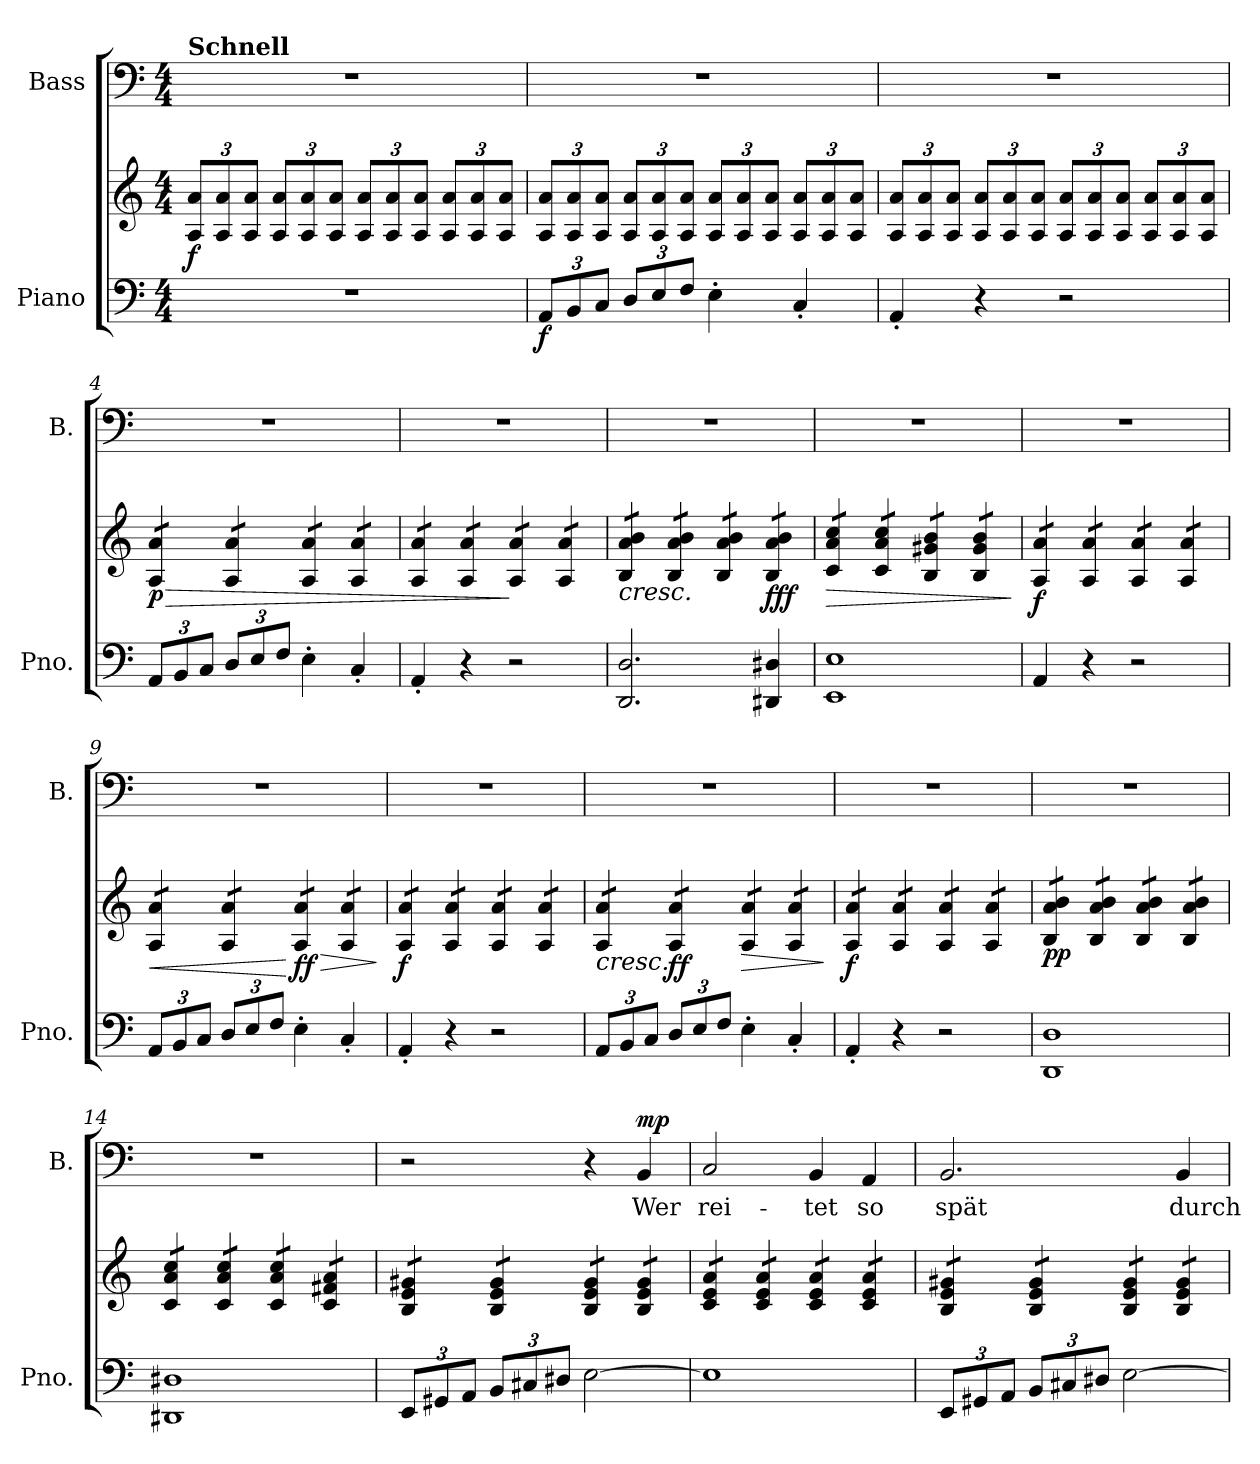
**kern	**kern	**dynam	**kern	**text	**dynam
*part2	*part2	*part2	*part1	*part1	*part1
*staff3	*staff2	*staff2/3	*staff1	*staff1	*staff1
*I"Piano	*	*	*I"Bass	*	*
*I'Pno.	*	*	*I'B.	*	*
*clefF4	*clefG2	*	*clefF4	*	*
*k[]	*k[]	*	*k[]	*	*
*M4/4	*M4/4	*	*M4/4	*	*
*MM152	*MM152	*	*MM152	*	*
*	*Xbrackettup	*	*	*	*
=1	=1	=1	=1	=1	=1
!	!	!	!LO:TX:a:B:t=Schnell	!	!
!	!	!LO:DY:b	!	!	!
1r	12A/ 12a/L	f	1r	.	.
.	12A/ 12a/	.	.	.	.
.	12A/ 12a/J	.	.	.	.
.	12A/ 12a/L	.	.	.	.
.	12A/ 12a/	.	.	.	.
.	12A/ 12a/J	.	.	.	.
.	12A/ 12a/L	.	.	.	.
.	12A/ 12a/	.	.	.	.
.	12A/ 12a/J	.	.	.	.
.	12A/ 12a/L	.	.	.	.
.	12A/ 12a/	.	.	.	.
.	12A/ 12a/J	.	.	.	.
=2	=2	=2	=2	=2	=2
*Xbrackettup	*	*	*	*	*
!	!	!LO:DY:b=2	!	!	!
*	*	*	*^	*	*
*	*	*	*	*^	*	*
*	*	*	*	*	*^	*	*
*	*	*	*	*	*	*^	*	*
12AA/L	12A/ 12a/L	f	1r	12ryy	6ryy	3ryy	3%2ryy	.	.
*	*	*	*MM153	*	*	*	*	*	*
12BB/	12A/ 12a/	.	.	3%2ryy	.	.	.	.	.
*	*	*	*MM158	*	*	*	*	*	*
12C/J	12A/ 12a/J	.	.	.	3%2ryy	.	.	.	.
12D/L	12A/ 12a/L	.	.	.	.	.	.	.	.
12E/	12A/ 12a/	.	.	.	.	12ryy	.	.	.
*	*	*	*MM159	*	*	*	*	*	*
12F/J	12A/ 12a/J	.	.	.	.	3..ryy	.	.	.
4E'\	12A/ 12a/L	.	.	.	.	.	.	.	.
.	12A/ 12a/	.	.	.	.	.	.	.	.
*	*	*	*MM156	*	*	*	*	*	*
.	12A/ 12a/J	.	.	.	.	.	3ryy	.	.
4C'/	12A/ 12a/L	.	.	6.ryy	.	.	.	.	.
.	12A/ 12a/	.	.	.	6ryy	.	.	.	.
.	12A/ 12a/J	.	.	.	.	.	.	.	.
*	*	*	*v	*v	*v	*v	*v	*	*
!!LO:LB:g=z
=3	=3	=3	=3	=3	=3
*	*	*	*MM154	*	*
4AA'/	12A/ 12a/L	.	1r	.	.
.	12A/ 12a/	.	.	.	.
.	12A/ 12a/J	.	.	.	.
4r	12A/ 12a/L	.	.	.	.
.	12A/ 12a/	.	.	.	.
.	12A/ 12a/J	.	.	.	.
2r	12A/ 12a/L	.	.	.	.
.	12A/ 12a/	.	.	.	.
.	12A/ 12a/J	.	.	.	.
.	12A/ 12a/L	.	.	.	.
.	12A/ 12a/	.	.	.	.
.	12A/ 12a/J	.	.	.	.
=4	=4	=4	=4	=4	=4
*	*brackettup	*	*	*	*
!	!	!LO:HP:b	!	!	!
!	!	!LO:DY:n=1:b	!	!	!
*	*tremolo	*	*	*	*
12AA/L	12A/ 12a/L	> p	1r	.	.
12BB/	12A/ 12a/	.	.	.	.
12C/J	12A/ 12a/J	.	.	.	.
12D/L	12A/ 12a/L	.	.	.	.
12E/	12A/ 12a/	.	.	.	.
12F/J	12A/ 12a/J	.	.	.	.
4E'\	12A/ 12a/L	.	.	.	.
.	12A/ 12a/	.	.	.	.
.	12A/ 12a/J	.	.	.	.
4C'/	12A/ 12a/L	.	.	.	.
.	12A/ 12a/	.	.	.	.
.	12A/ 12a/J	.	.	.	.
=5	=5	=5	=5	=5	=5
4AA'/	12A/ 12a/L	.	1r	.	.
.	12A/ 12a/	.	.	.	.
.	12A/ 12a/J	.	.	.	.
4r	12A/ 12a/L	.	.	.	.
.	12A/ 12a/	.	.	.	.
.	12A/ 12a/J	.	.	.	.
2r	12A/ 12a/L	]	.	.	.
.	12A/ 12a/	.	.	.	.
.	12A/ 12a/J	.	.	.	.
.	12A/ 12a/L	.	.	.	.
.	12A/ 12a/	.	.	.	.
.	12A/ 12a/J	.	.	.	.
=6	=6	=6	=6	=6	=6
!	!	!LO:HP:b	!	!	!
2.DD/ 2.D/	12B/ 12a/ 12b/L	<	1r	.	.
.	12B/ 12a/ 12b/	.	.	.	.
.	12B/ 12a/ 12b/J	.	.	.	.
.	12B/ 12a/ 12b/L	.	.	.	.
.	12B/ 12a/ 12b/	.	.	.	.
.	12B/ 12a/ 12b/J	.	.	.	.
.	12B/ 12a/ 12b/L	.	.	.	.
.	12B/ 12a/ 12b/	.	.	.	.
.	12B/ 12a/ 12b/J	.	.	.	.
!	!	!LO:DY:b	!	!	!
4DD#X/ 4D#X/	12B/ 12a/ 12b/L	fff	.	.	.
.	12B/ 12a/ 12b/	.	.	.	.
.	12B/ 12a/ 12b/J	.	.	.	.
.	.	[	.	.	.
!!LO:LB:g=z
=7	=7	=7	=7	=7	=7
*	*	*	*MM152	*	*
!	!	!LO:HP:b	!	!	!
1EE 1E	12c/ 12a/ 12cc/L	>	1r	.	.
.	12c/ 12a/ 12cc/	.	.	.	.
.	12c/ 12a/ 12cc/J	.	.	.	.
.	12c/ 12a/ 12cc/L	.	.	.	.
.	12c/ 12a/ 12cc/	.	.	.	.
.	12c/ 12a/ 12cc/J	.	.	.	.
.	12B/ 12g#X/ 12b/L	.	.	.	.
.	12B/ 12g#X/ 12b/	.	.	.	.
.	12B/ 12g#X/ 12b/J	.	.	.	.
.	12B/ 12g#/ 12b/L	.	.	.	.
.	12B/ 12g#/ 12b/	.	.	.	.
.	12B/ 12g#/ 12b/J	.	.	.	.
.	.	]	.	.	.
=8	=8	=8	=8	=8	=8
*	*	*	*MM154	*	*
!	!	!LO:DY:b	!	!	!
4AA/	12A/ 12a/L	f	1r	.	.
.	12A/ 12a/	.	.	.	.
.	12A/ 12a/J	.	.	.	.
4r	12A/ 12a/L	.	.	.	.
.	12A/ 12a/	.	.	.	.
.	12A/ 12a/J	.	.	.	.
2r	12A/ 12a/L	.	.	.	.
.	12A/ 12a/	.	.	.	.
.	12A/ 12a/J	.	.	.	.
.	12A/ 12a/L	.	.	.	.
.	12A/ 12a/	.	.	.	.
.	12A/ 12a/J	.	.	.	.
=9	=9	=9	=9	=9	=9
!	!	!LO:HP:b	!	!	!
12AA/L	12A/ 12a/L	<	1r	.	.
12BB/	12A/ 12a/	.	.	.	.
12C/J	12A/ 12a/J	.	.	.	.
12D/L	12A/ 12a/L	.	.	.	.
12E/	12A/ 12a/	.	.	.	.
12F/J	12A/ 12a/J	.	.	.	.
!	!	!LO:HP:n=1:b	!	!	!
!	!	!LO:DY:n=1:b	!	!	!
4E'\	12A/ 12a/L	[ > ff	.	.	.
.	12A/ 12a/	.	.	.	.
.	12A/ 12a/J	.	.	.	.
4C'/	12A/ 12a/L	.	.	.	.
.	12A/ 12a/	.	.	.	.
.	12A/ 12a/J	.	.	.	.
.	.	]	.	.	.
=10	=10	=10	=10	=10	=10
!	!	!LO:DY:b	!	!	!
4AA'/	12A/ 12a/L	f	1r	.	.
.	12A/ 12a/	.	.	.	.
.	12A/ 12a/J	.	.	.	.
4r	12A/ 12a/L	.	.	.	.
.	12A/ 12a/	.	.	.	.
.	12A/ 12a/J	.	.	.	.
2r	12A/ 12a/L	.	.	.	.
.	12A/ 12a/	.	.	.	.
.	12A/ 12a/J	.	.	.	.
.	12A/ 12a/L	.	.	.	.
.	12A/ 12a/	.	.	.	.
.	12A/ 12a/J	.	.	.	.
=11	=11	=11	=11	=11	=11
!	!	!LO:HP:b	!	!	!
*	*	*	*^	*	*
*	*	*	*	*^	*	*
12AA/L	12A/ 12a/L	<	1r	2ryy	2.ryy	.	.
12BB/	12A/ 12a/	.	.	.	.	.	.
12C/J	12A/ 12a/J	.	.	.	.	.	.
!	!	!LO:DY:b	!	!	!	!	!
12D/L	12A/ 12a/L	ff	.	.	.	.	.
12E/	12A/ 12a/	.	.	.	.	.	.
12F/J	12A/ 12a/J	.	.	.	.	.	.
*	*	*	*MM153	*	*	*	*
!	!	!LO:HP:n=1:b	!	!	!	!	!
4E'\	12A/ 12a/L	[ >	.	2ryy	.	.	.
.	12A/ 12a/	.	.	.	.	.	.
.	12A/ 12a/J	.	.	.	.	.	.
*	*	*	*MM151	*	*	*	*
4C'/	12A/ 12a/L	.	.	.	4ryy	.	.
.	12A/ 12a/	.	.	.	.	.	.
.	12A/ 12a/J	.	.	.	.	.	.
.	.	]	.	.	.	.	.
*	*	*	*v	*v	*v	*	*
!!LO:LB:g=z
=12	=12	=12	=12	=12	=12
*	*	*	*MM149	*	*
*	*	*	*^	*	*
*	*	*	*	*^	*	*
!	!	!LO:DY:b	!	!	!	!	!
*	*	*	*	*	*^	*	*
4AA'/	12A/ 12a/L	f	1r	4ryy	2ryy	2.ryy	.	.
.	12A/ 12a/	.	.	.	.	.	.	.
.	12A/ 12a/J	.	.	.	.	.	.	.
*	*	*	*MM150	*	*	*	*	*
4r	12A/ 12a/L	.	.	2.ryy	.	.	.	.
.	12A/ 12a/	.	.	.	.	.	.	.
.	12A/ 12a/J	.	.	.	.	.	.	.
*	*	*	*MM151	*	*	*	*	*
2r	12A/ 12a/L	.	.	.	2ryy	.	.	.
.	12A/ 12a/	.	.	.	.	.	.	.
.	12A/ 12a/J	.	.	.	.	.	.	.
*	*	*	*MM152	*	*	*	*	*
.	12A/ 12a/L	.	.	.	.	4ryy	.	.
.	12A/ 12a/	.	.	.	.	.	.	.
.	12A/ 12a/J	.	.	.	.	.	.	.
*	*	*	*v	*v	*v	*v	*	*
=13	=13	=13	=13	=13	=13
*	*	*	*MM154	*	*
*	*	*	*^	*	*
*	*	*	*	*^	*	*
*	*	*	*	*	*^	*	*
!	!	!LO:DY:b	!	!	!	!	!	!
*	*	*	*v	*v	*v	*v	*	*
1DD 1D	12B/ 12a/ 12b/L	pp	1r	.	.
.	12B/ 12a/ 12b/	.	.	.	.
.	12B/ 12a/ 12b/J	.	.	.	.
.	12B/ 12a/ 12b/L	.	.	.	.
.	12B/ 12a/ 12b/	.	.	.	.
.	12B/ 12a/ 12b/J	.	.	.	.
.	12B/ 12a/ 12b/L	.	.	.	.
.	12B/ 12a/ 12b/	.	.	.	.
.	12B/ 12a/ 12b/J	.	.	.	.
.	12B/ 12a/ 12b/L	.	.	.	.
.	12B/ 12a/ 12b/	.	.	.	.
.	12B/ 12a/ 12b/J	.	.	.	.
=14	=14	=14	=14	=14	=14
1DD#X 1D#X	12c/ 12a/ 12cc/L	.	1r	.	.
.	12c/ 12a/ 12cc/	.	.	.	.
.	12c/ 12a/ 12cc/J	.	.	.	.
.	12c/ 12a/ 12cc/L	.	.	.	.
.	12c/ 12a/ 12cc/	.	.	.	.
.	12c/ 12a/ 12cc/J	.	.	.	.
.	12c/ 12a/ 12cc/L	.	.	.	.
.	12c/ 12a/ 12cc/	.	.	.	.
.	12c/ 12a/ 12cc/J	.	.	.	.
.	12c/ 12f#X/ 12a/L	.	.	.	.
.	12c/ 12f#X/ 12a/	.	.	.	.
.	12c/ 12f#X/ 12a/J	.	.	.	.
=15	=15	=15	=15	=15	=15
12EE/L	12B/ 12e/ 12g#X/L	.	2r	.	.
12GG#X/	12B/ 12e/ 12g#X/	.	.	.	.
12AA/J	12B/ 12e/ 12g#X/J	.	.	.	.
12BB/L	12B/ 12e/ 12g#/L	.	.	.	.
12C#X/	12B/ 12e/ 12g#/	.	.	.	.
12D#X/J	12B/ 12e/ 12g#/J	.	.	.	.
[2E\	12B/ 12e/ 12g#/L	.	4r	.	.
.	12B/ 12e/ 12g#/	.	.	.	.
.	12B/ 12e/ 12g#/J	.	.	.	.
!	!	!	!	!LO:LY:b	!LO:DY:a
.	12B/ 12e/ 12g#/L	.	4BB/	Wer	mp
.	12B/ 12e/ 12g#/	.	.	.	.
.	12B/ 12e/ 12g#/J	.	.	.	.
=16	=16	=16	=16	=16	=16
!	!	!	!	!LO:LY:b	!
1E]	12c/ 12e/ 12a/L	.	2C/	rei-	.
.	12c/ 12e/ 12a/	.	.	.	.
.	12c/ 12e/ 12a/J	.	.	.	.
.	12c/ 12e/ 12a/L	.	.	.	.
.	12c/ 12e/ 12a/	.	.	.	.
.	12c/ 12e/ 12a/J	.	.	.	.
!	!	!	!	!LO:LY:b	!
.	12c/ 12e/ 12a/L	.	4BB/	-tet	.
.	12c/ 12e/ 12a/	.	.	.	.
.	12c/ 12e/ 12a/J	.	.	.	.
!	!	!	!	!LO:LY:b	!
.	12c/ 12e/ 12a/L	.	4AA/	so	.
.	12c/ 12e/ 12a/	.	.	.	.
.	12c/ 12e/ 12a/J	.	.	.	.
!!LO:PB:g=z
=17	=17	=17	=17	=17	=17
!	!	!	!	!LO:LY:b	!
12EE/L	12B/ 12e/ 12g#X/L	.	2.BB/	spät	.
12GG#X/	12B/ 12e/ 12g#X/	.	.	.	.
12AA/J	12B/ 12e/ 12g#X/J	.	.	.	.
12BB/L	12B/ 12e/ 12g#/L	.	.	.	.
12C#X/	12B/ 12e/ 12g#/	.	.	.	.
12D#X/J	12B/ 12e/ 12g#/J	.	.	.	.
[2E\	12B/ 12e/ 12g#/L	.	.	.	.
.	12B/ 12e/ 12g#/	.	.	.	.
.	12B/ 12e/ 12g#/J	.	.	.	.
!	!	!	!	!LO:LY:b	!
.	12B/ 12e/ 12g#/L	.	4BB/	durch	.
.	12B/ 12e/ 12g#/	.	.	.	.
.	12B/ 12e/ 12g#/J	.	.	.	.
*	*Xtremolo	*	*	*	*
=	=	=	=	=	=
*-	*-	*-	*-	*-	*-
